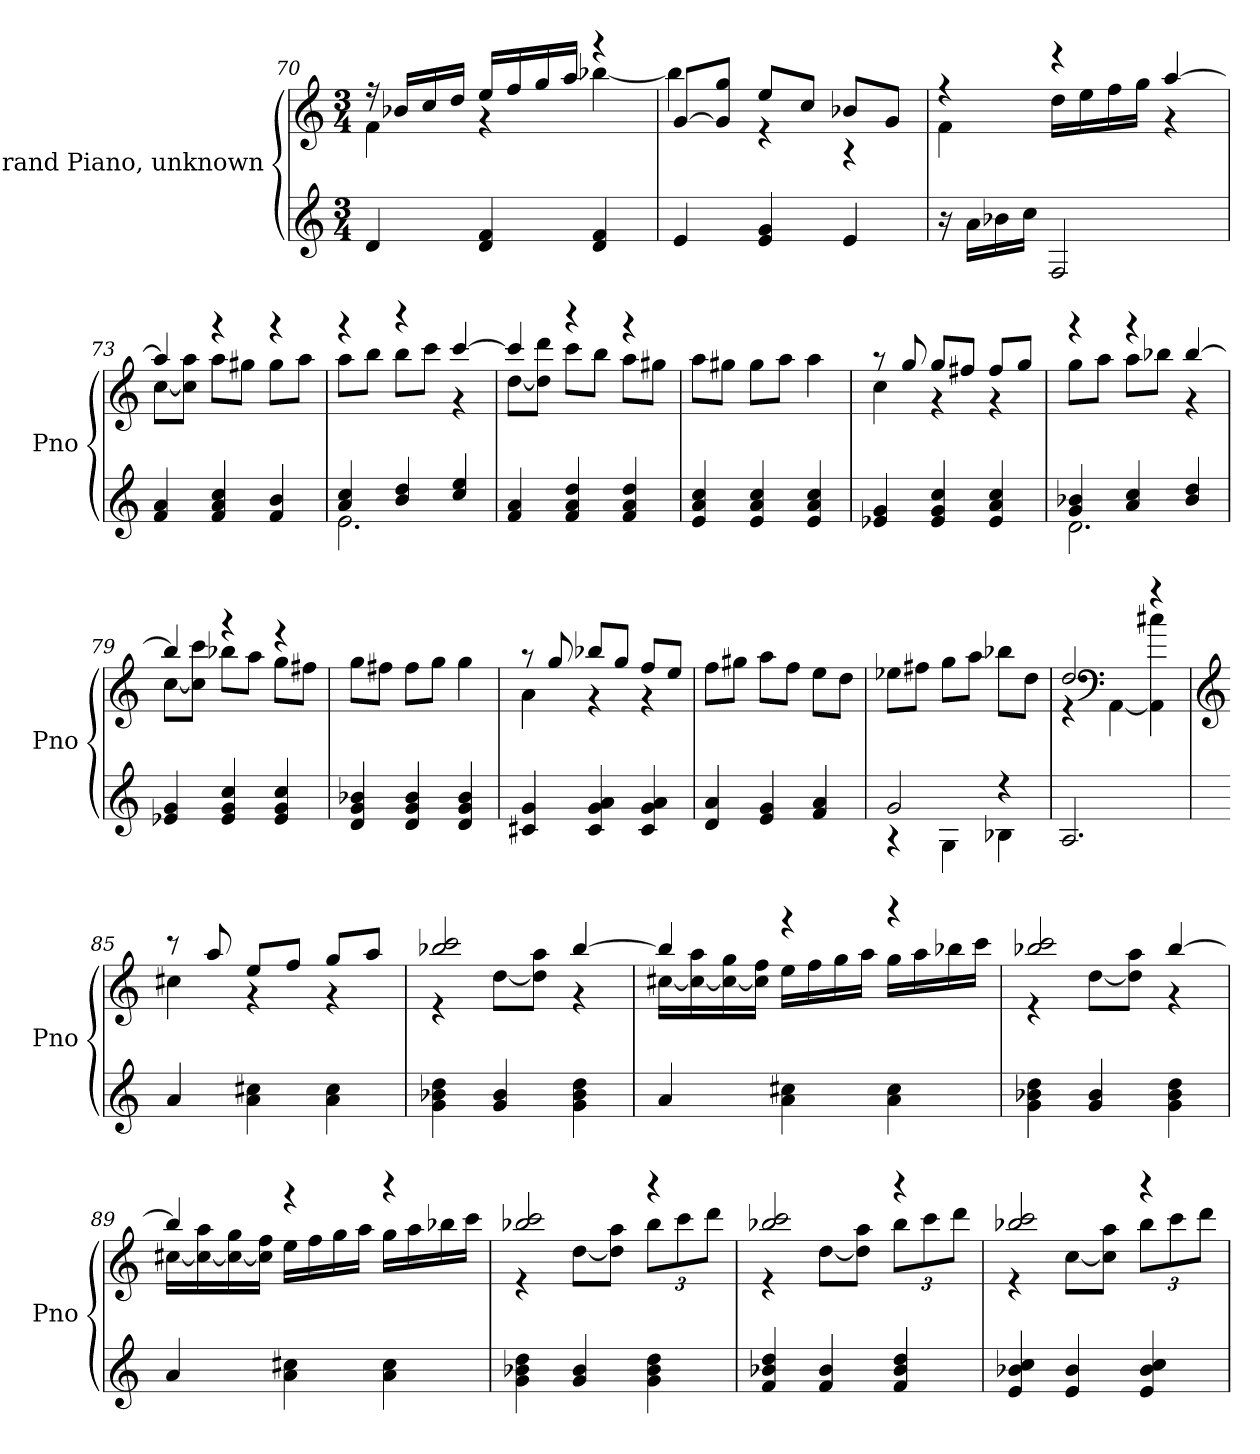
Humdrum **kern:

**kern	**kern
*part1	*part1
*staff2	*staff1
*I"Grand Piano, unknown	*
*I'Pno	*
*clefG2	*clefG2
*k[]	*k[]
*M3/4	*M3/4
=70	=70
*	*^
4d/	16r	4f\
.	16b-X/LL	.
.	16cc/	.
.	16dd/JJ	.
4d/ 4f/	16ee/LL	4r
.	16ff/	.
.	16gg/	.
.	16aa/JJ	.
4d/ 4f/	4r	[4bb-X\
=71	=71	=71
4e/	[8g/L	4bb-\]
.	8g/] 8gg/J	.
4e/ 4g/	8ee/L	4r
.	8cc/J	.
4e/	8b-X/L	4r
.	8g/J	.
=72	=72	=72
16r	4r	4f\
16a\LL	.	.
16b-X\	.	.
16cc\JJ	.	.
2F/	4r	16dd\LL
.	.	16ee\
.	.	16ff\
.	.	16gg\JJ
.	[4aa/	4r
!!LO:LB:g=z	!!
=73	=73	=73
4f/ 4a/	4aa/]	[8cc\L
.	.	8cc\] 8aa\J
4f/ 4a/ 4cc/	4r	8aa\L
.	.	8gg#X\J
4f/ 4b/	4r	8gg#\L
.	.	8aa\J
=74	=74	=74
*^	*	*
4a/ 4cc/	2.e\	4r	8aa\L
.	.	.	8bb\J
4b/ 4dd/	.	4r	8bb\L
.	.	.	8ccc\J
4cc/ 4ee/	.	[4ccc/	4r
*v	*v	*	*
=75	=75	=75
4f/ 4a/	4ccc/]	[8dd\L
.	.	8dd\] 8ddd\J
4f/ 4a/ 4dd/	4r	8ccc\L
.	.	8bb\J
4f/ 4a/ 4dd/	4r	8aa\L
.	.	8gg#X\J
*	*v	*v
=76	=76
4e/ 4a/ 4cc/	8aa\L
.	8gg#X\J
4e/ 4a/ 4cc/	8gg#\L
.	8aa\J
4e/ 4a/ 4cc/	4aa\
=77	=77
*	*^
4e-X/ 4g/	8r	4cc\
.	8gg/	.
4e-/ 4g/ 4cc/	8gg/L	4r
.	8ff#X/J	.
4e-/ 4a/ 4cc/	8ff#/L	4r
.	8gg/J	.
=78	=78	=78
*^	*	*
4g/ 4b-X/	2.d\	4r	8gg\L
.	.	.	8aa\J
4a/ 4cc/	.	4r	8aa\L
.	.	.	8bb-X\J
4b-/ 4dd/	.	[4bb-/	4r
*v	*v	*	*
!!LO:LB:g=z	!!
=79	=79	=79
4e-X/ 4g/	4bb-/]	[8cc\L
.	.	8cc\] 8ccc\J
4e-/ 4g/ 4cc/	4r	8bb-X\L
.	.	8aa\J
4e-/ 4g/ 4cc/	4r	8gg\L
.	.	8ff#X\J
*	*v	*v
=80	=80
4d/ 4g/ 4b-X/	8gg\L
.	8ff#X\J
4d/ 4g/ 4b-/	8ff#\L
.	8gg\J
4d/ 4g/ 4b-/	4gg\
=81	=81
*	*^
4c#X/ 4g/	8r	4a\
.	8gg/	.
4c#/ 4g/ 4a/	8bb-X/L	4r
.	8gg/J	.
4c#/ 4g/ 4a/	8ff/L	4r
.	8ee/J	.
*	*v	*v
=82	=82
4d/ 4a/	8ff\L
.	8gg#X\J
4e/ 4g/	8aa\L
.	8ff\J
4f/ 4a/	8ee\L
.	8dd\J
=83	=83
*^	*
2g/	4r	8ee-X\L
.	.	8ff#X\J
.	4G\	8gg\L
.	.	8aa\J
4r	4B-X\	8bb-X\L
.	.	8dd\J
*v	*v	*
=84	=84
*	*^
2.A/	2dd/	4r
*	*clefF4	*
.	.	[4AA\
.	4r	4AA\] 4cc#X\
!!LO:LB:g=z	!!
=85	=85	=85
*	*clefG2	*
4a/	8r	4cc#X\
.	8aa/	.
4a\ 4cc#X\	8ee/L	4r
.	8ff/J	.
4a\ 4cc#\	8gg/L	4r
.	8aa/J	.
=86	=86	=86
4g\ 4b-X\ 4dd\	2bb-X/ 2ccc/	4r
4g/ 4b-/	.	[8dd\L
.	.	8dd\] 8aa\J
4g\ 4b-\ 4dd\	[4bb-/	4r
=87	=87	=87
4a/	4bb-/]	[16cc#X\LL
.	.	16cc#\_ 16aa\
.	.	16cc#\_ 16gg\
.	.	16cc#\] 16ff\JJ
4a\ 4cc#X\	4r	16ee\LL
.	.	16ff\
.	.	16gg\
.	.	16aa\JJ
4a\ 4cc#\	4r	16gg\LL
.	.	16aa\
.	.	16bb-X\
.	.	16ccc\JJ
=88	=88	=88
4g\ 4b-X\ 4dd\	2bb-X/ 2ccc/	4r
4g/ 4b-/	.	[8dd\L
.	.	8dd\] 8aa\J
4g\ 4b-\ 4dd\	[4bb-/	4r
!!LO:PB:g=z	!!
=89	=89	=89
4a/	4bb-/]	[16cc#X\LL
.	.	16cc#\_ 16aa\
.	.	16cc#\_ 16gg\
.	.	16cc#\] 16ff\JJ
4a\ 4cc#X\	4r	16ee\LL
.	.	16ff\
.	.	16gg\
.	.	16aa\JJ
4a\ 4cc#\	4r	16gg\LL
.	.	16aa\
.	.	16bb-X\
.	.	16ccc\JJ
=90	=90	=90
4g\ 4b-X\ 4dd\	2bb-X/ 2ccc/	4r
4g/ 4b-/	.	[8dd\L
.	.	8dd\] 8aa\J
*	*	*Xbrackettup
4g\ 4b-\ 4dd\	4r	12bb-\L
.	.	12ccc\
.	.	12ddd\J
=91	=91	=91
4f/ 4b-X/ 4dd/	2bb-X/ 2ccc/	4r
4f/ 4b-/	.	[8dd\L
.	.	8dd\] 8aa\J
4f/ 4b-/ 4dd/	4r	12bb-\L
.	.	12ccc\
.	.	12ddd\J
=92	=92	=92
4e/ 4b-X/ 4cc/	2bb-X/ 2ccc/	4r
4e/ 4b-/	.	[8cc\L
.	.	8cc\] 8aa\J
4e/ 4b-/ 4cc/	4r	12bb-\L
.	.	12ccc\
.	.	12ddd\J
*	*v	*v
=	=
*-	*-
